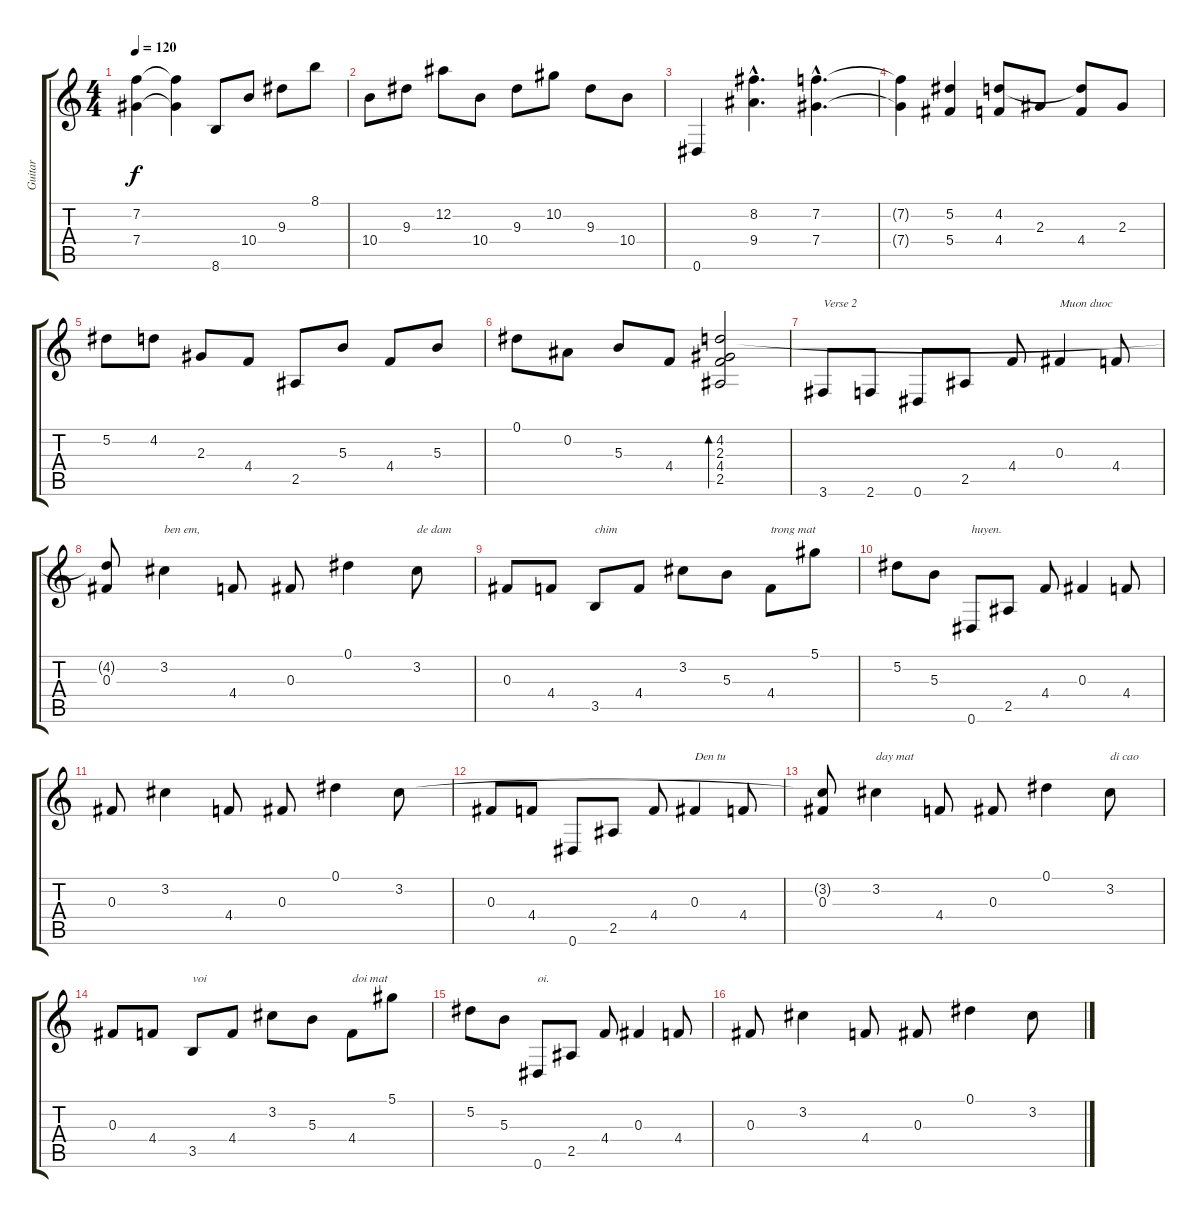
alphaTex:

\track ("Guitar" "Guitar") {instrument acousticguitarnylon}
\staff {score tabs}
\tuning (Eb4 Bb3 Gb3 Db3 Ab2 Eb2) {hide}
\ts (4 4)
\tempo 120
\clef g2
\ks c
(7.2{t} 7.4{t}).4{dy f} (7.2{t} 7.4{t}).4 8.6.8 10.4.8 9.3.8 8.1.8 |
10.4.8 9.3.8 12.2.8 10.4.8 9.3.8 10.2.8 9.3.8 10.4.8 |
0.6.4 (8.2{hac} 9.4{hac}).4{d} (7.2{hac} 7.4{hac}).4{d} |
(7.2{t} 7.4{t}).4 (5.2 5.4).4 (4.2 4.4).8 2.3.8 (4.2{t} 4.4).8 2.3.8 |
5.2.8 4.2.8 2.3.8 4.4.8 2.5.8 5.3.8 4.4.8 5.3.8 |
0.1.8 0.2.8 5.3.8 4.4.8 (4.2 2.3 4.4 2.5).2{bd 480} |
3.6.8{txt "Verse 2"} 2.6.8 0.6.8 2.5.8 4.4.8 0.3.4{txt "Muon duoc "} 4.4.8 |
(4.2{t} 0.3).8 3.2.4{txt "ben em,"} 4.4.8 0.3.8 0.1.4 3.2.8{txt "de dam "} |
0.3.8 4.4.8 3.5.8{txt "chim"} 4.4.8 3.2.8 5.3.8 4.4.8{txt "trong mat"} 5.1.8 |
5.2.8 5.3.8 0.6.8{txt "huyen."} 2.5.8 4.4.8 0.3.4 4.4.8 |
0.3.8 3.2.4 4.4.8 0.3.8 0.1.4 3.2.8 |
0.3.8 4.4.8 0.6.8 2.5.8 4.4.8 0.3.4{txt "Den tu"} 4.4.8 |
(3.2{t} 0.3).8 3.2.4{txt "day mat"} 4.4.8 0.3.8 0.1.4 3.2.8{txt "di cao"} |
0.3.8 4.4.8 3.5.8{txt "voi"} 4.4.8 3.2.8 5.3.8 4.4.8{txt "doi mat"} 5.1.8 |
5.2.8 5.3.8 0.6.8{txt "oi."} 2.5.8 4.4.8 0.3.4 4.4.8 |
0.3.8 3.2.4 4.4.8 0.3.8 0.1.4 3.2.8
